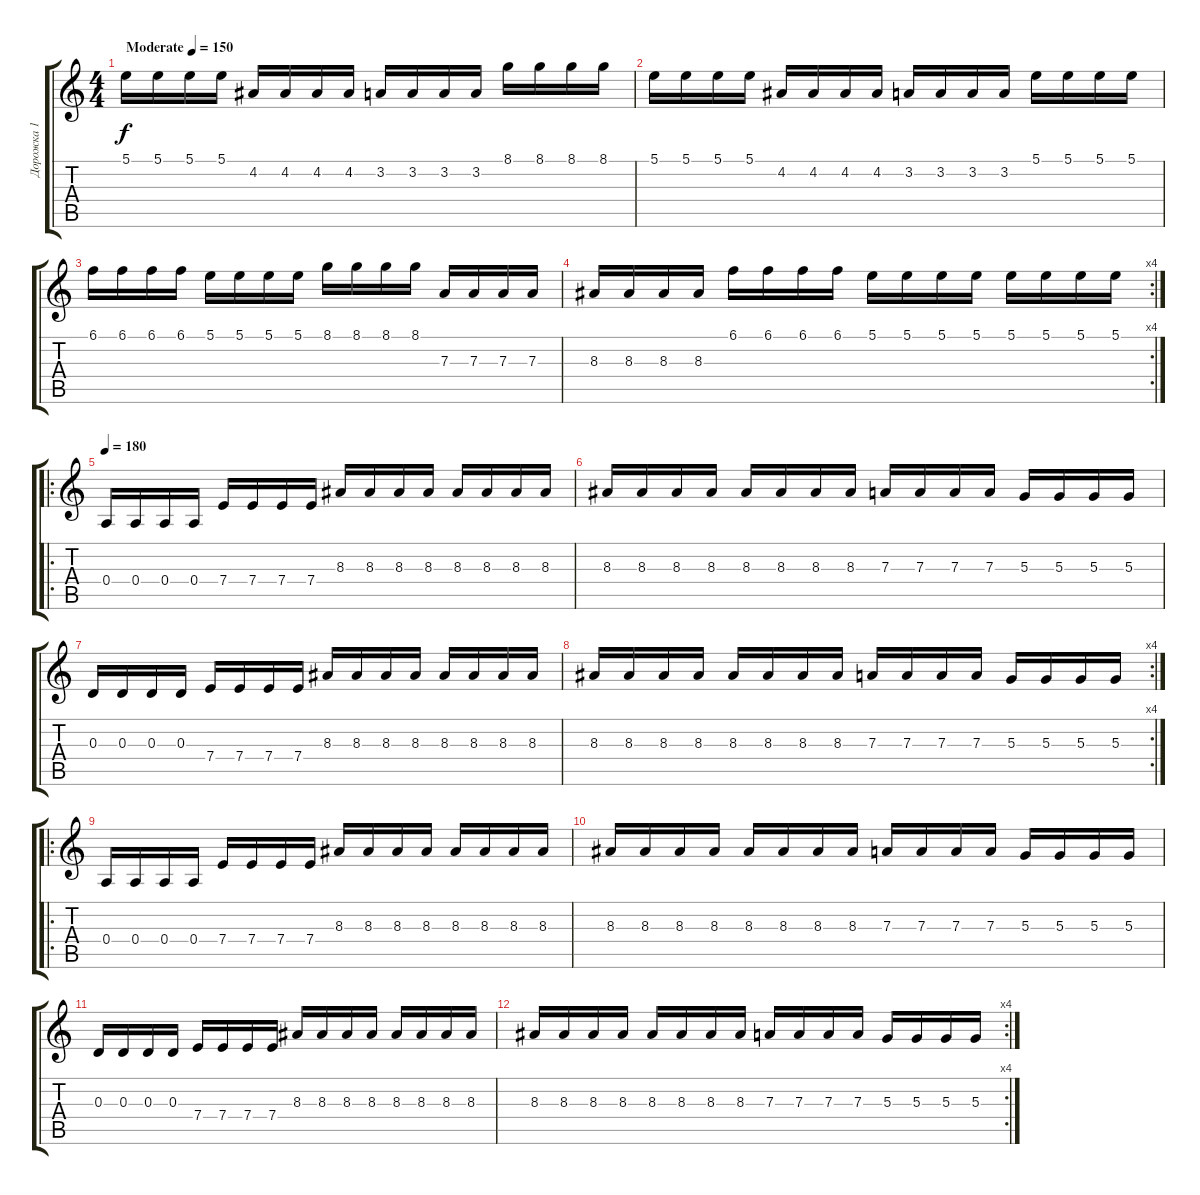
\track ("Дорожка 1" "Дорожка 1") {instrument overdrivenguitar}
\staff {score tabs}
\tuning (B3 Gb3 D3 A2 E2 B1) {hide}
\ts (4 4)
\tempo (150 "Moderate")
\clef g2
\ks c
5.1.16{dy f instrument overdrivenguitar} 5.1.16 5.1.16 5.1.16 4.2.16 4.2.16 4.2.16 4.2.16 3.2.16 3.2.16 3.2.16 3.2.16 8.1.16 8.1.16 8.1.16 8.1.16 |
5.1.16 5.1.16 5.1.16 5.1.16 4.2.16 4.2.16 4.2.16 4.2.16 3.2.16 3.2.16 3.2.16 3.2.16 5.1.16 5.1.16 5.1.16 5.1.16 |
6.1.16 6.1.16 6.1.16 6.1.16 5.1.16 5.1.16 5.1.16 5.1.16 8.1.16 8.1.16 8.1.16 8.1.16 7.3.16 7.3.16 7.3.16 7.3.16 |
\rc 4
8.3.16 8.3.16 8.3.16 8.3.16 6.1.16 6.1.16 6.1.16 6.1.16 5.1.16 5.1.16 5.1.16 5.1.16 5.1.16 5.1.16 5.1.16 5.1.16 |
\ro
\tempo 180
0.4.16 0.4.16 0.4.16 0.4.16 7.4.16 7.4.16 7.4.16 7.4.16 8.3.16 8.3.16 8.3.16 8.3.16 8.3.16 8.3.16 8.3.16 8.3.16 |
8.3.16 8.3.16 8.3.16 8.3.16 8.3.16 8.3.16 8.3.16 8.3.16 7.3.16 7.3.16 7.3.16 7.3.16 5.3.16 5.3.16 5.3.16 5.3.16 |
0.3.16 0.3.16 0.3.16 0.3.16 7.4.16 7.4.16 7.4.16 7.4.16 8.3.16 8.3.16 8.3.16 8.3.16 8.3.16 8.3.16 8.3.16 8.3.16 |
\rc 4
8.3.16 8.3.16 8.3.16 8.3.16 8.3.16 8.3.16 8.3.16 8.3.16 7.3.16 7.3.16 7.3.16 7.3.16 5.3.16 5.3.16 5.3.16 5.3.16 |
\ro
0.4.16 0.4.16 0.4.16 0.4.16 7.4.16 7.4.16 7.4.16 7.4.16 8.3.16 8.3.16 8.3.16 8.3.16 8.3.16 8.3.16 8.3.16 8.3.16 |
8.3.16 8.3.16 8.3.16 8.3.16 8.3.16 8.3.16 8.3.16 8.3.16 7.3.16 7.3.16 7.3.16 7.3.16 5.3.16 5.3.16 5.3.16 5.3.16 |
0.3.16 0.3.16 0.3.16 0.3.16 7.4.16 7.4.16 7.4.16 7.4.16 8.3.16 8.3.16 8.3.16 8.3.16 8.3.16 8.3.16 8.3.16 8.3.16 |
\rc 4
8.3.16 8.3.16 8.3.16 8.3.16 8.3.16 8.3.16 8.3.16 8.3.16 7.3.16 7.3.16 7.3.16 7.3.16 5.3.16 5.3.16 5.3.16 5.3.16
